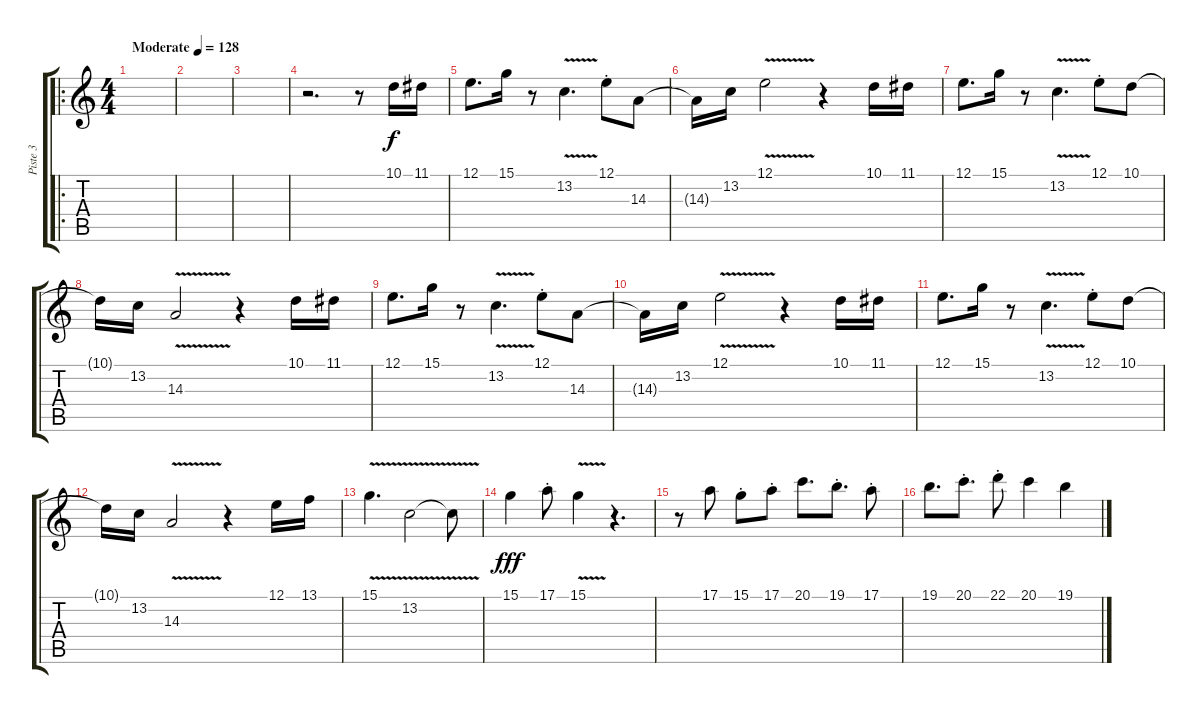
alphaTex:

\track ("Piste 3" "Piste 3") {instrument pad3polysynth}
\staff {score tabs}
\tuning (E4 B3 G3 D3 A2 E2) {hide}
\ro
\ts (4 4)
\tempo (128 "Moderate")
\clef g2
\ks c
|
|
|
r.2{d} r.8 10.1.16 11.1.16 |
12.1.8{d} 15.1.16 r.8 13.2{v}.4{d} 12.1{st}.8 14.3.8 |
14.3{t}.16 13.2.16 12.1{v}.2 r.4 10.1.16 11.1.16 |
12.1.8{d} 15.1.16 r.8 13.2{v}.4{d} 12.1{st}.8 10.1.8 |
10.1{t}.16 13.2.16 14.3{v}.2 r.4 10.1.16 11.1.16 |
12.1.8{d} 15.1.16 r.8 13.2{v}.4{d} 12.1{st}.8 14.3.8 |
14.3{t}.16 13.2.16 12.1{v}.2 r.4 10.1.16 11.1.16 |
12.1.8{d} 15.1.16 r.8 13.2{v}.4{d} 12.1{st}.8 10.1.8 |
10.1{t}.16 13.2.16 14.3{v}.2 r.4 12.1.16 13.1.16 |
15.1{v}.4{d} 13.2{v}.2 13.2{t}.8{dy f} |
15.1.4{dy fff} 17.1{st}.8 15.1{v}.4 r.4{d} |
r.8 17.1.8 15.1{st}.8 17.1{st}.8 20.1.8{d} 19.1{st}.8{d} 17.1{st}.8 |
19.1.8{d} 20.1{st}.8{d} 22.1{st}.8 20.1.4 19.1.4
